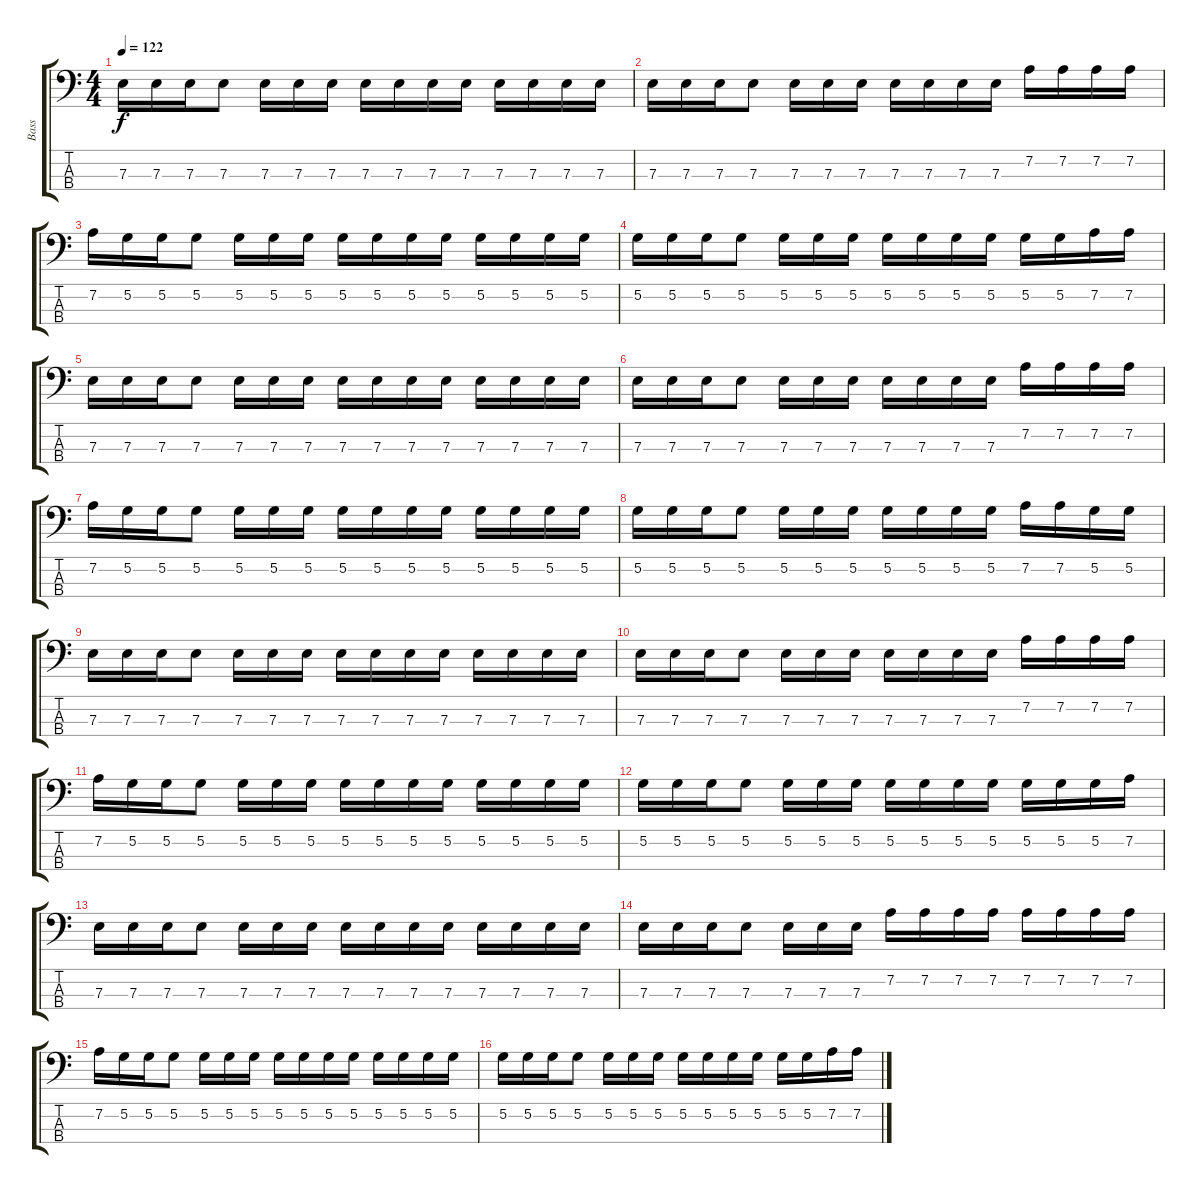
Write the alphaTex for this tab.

\track ("Bass" "Bass") {instrument electricbasspick}
\staff {score tabs}
\tuning (G2 D2 A1 E1) {hide}
\ts (4 4)
\tempo 122
\clef f4
\ks c
7.3.16{dy f} 7.3.16 7.3.16 7.3.8 7.3.16 7.3.16 7.3.16 7.3.16 7.3.16 7.3.16 7.3.16 7.3.16 7.3.16 7.3.16 7.3.16 |
7.3.16 7.3.16 7.3.16 7.3.8 7.3.16 7.3.16 7.3.16 7.3.16 7.3.16 7.3.16 7.3.16 7.2.16 7.2.16 7.2.16 7.2.16 |
7.2.16 5.2.16 5.2.16 5.2.8 5.2.16 5.2.16 5.2.16 5.2.16 5.2.16 5.2.16 5.2.16 5.2.16 5.2.16 5.2.16 5.2.16 |
5.2.16 5.2.16 5.2.16 5.2.8 5.2.16 5.2.16 5.2.16 5.2.16 5.2.16 5.2.16 5.2.16 5.2.16 5.2.16 7.2.16 7.2.16 |
7.3.16 7.3.16 7.3.16 7.3.8 7.3.16 7.3.16 7.3.16 7.3.16 7.3.16 7.3.16 7.3.16 7.3.16 7.3.16 7.3.16 7.3.16 |
7.3.16 7.3.16 7.3.16 7.3.8 7.3.16 7.3.16 7.3.16 7.3.16 7.3.16 7.3.16 7.3.16 7.2.16 7.2.16 7.2.16 7.2.16 |
7.2.16 5.2.16 5.2.16 5.2.8 5.2.16 5.2.16 5.2.16 5.2.16 5.2.16 5.2.16 5.2.16 5.2.16 5.2.16 5.2.16 5.2.16 |
5.2.16 5.2.16 5.2.16 5.2.8 5.2.16 5.2.16 5.2.16 5.2.16 5.2.16 5.2.16 5.2.16 7.2.16 7.2.16 5.2.16 5.2.16 |
7.3.16 7.3.16 7.3.16 7.3.8 7.3.16 7.3.16 7.3.16 7.3.16 7.3.16 7.3.16 7.3.16 7.3.16 7.3.16 7.3.16 7.3.16 |
7.3.16 7.3.16 7.3.16 7.3.8 7.3.16 7.3.16 7.3.16 7.3.16 7.3.16 7.3.16 7.3.16 7.2.16 7.2.16 7.2.16 7.2.16 |
7.2.16 5.2.16 5.2.16 5.2.8 5.2.16 5.2.16 5.2.16 5.2.16 5.2.16 5.2.16 5.2.16 5.2.16 5.2.16 5.2.16 5.2.16 |
5.2.16 5.2.16 5.2.16 5.2.8 5.2.16 5.2.16 5.2.16 5.2.16 5.2.16 5.2.16 5.2.16 5.2.16 5.2.16 5.2.16 7.2.16 |
7.3.16 7.3.16 7.3.16 7.3.8 7.3.16 7.3.16 7.3.16 7.3.16 7.3.16 7.3.16 7.3.16 7.3.16 7.3.16 7.3.16 7.3.16 |
7.3.16 7.3.16 7.3.16 7.3.8 7.3.16 7.3.16 7.3.16 7.2.16 7.2.16 7.2.16 7.2.16 7.2.16 7.2.16 7.2.16 7.2.16 |
7.2.16 5.2.16 5.2.16 5.2.8 5.2.16 5.2.16 5.2.16 5.2.16 5.2.16 5.2.16 5.2.16 5.2.16 5.2.16 5.2.16 5.2.16 |
5.2.16 5.2.16 5.2.16 5.2.8 5.2.16 5.2.16 5.2.16 5.2.16 5.2.16 5.2.16 5.2.16 5.2.16 5.2.16 7.2.16 7.2.16
